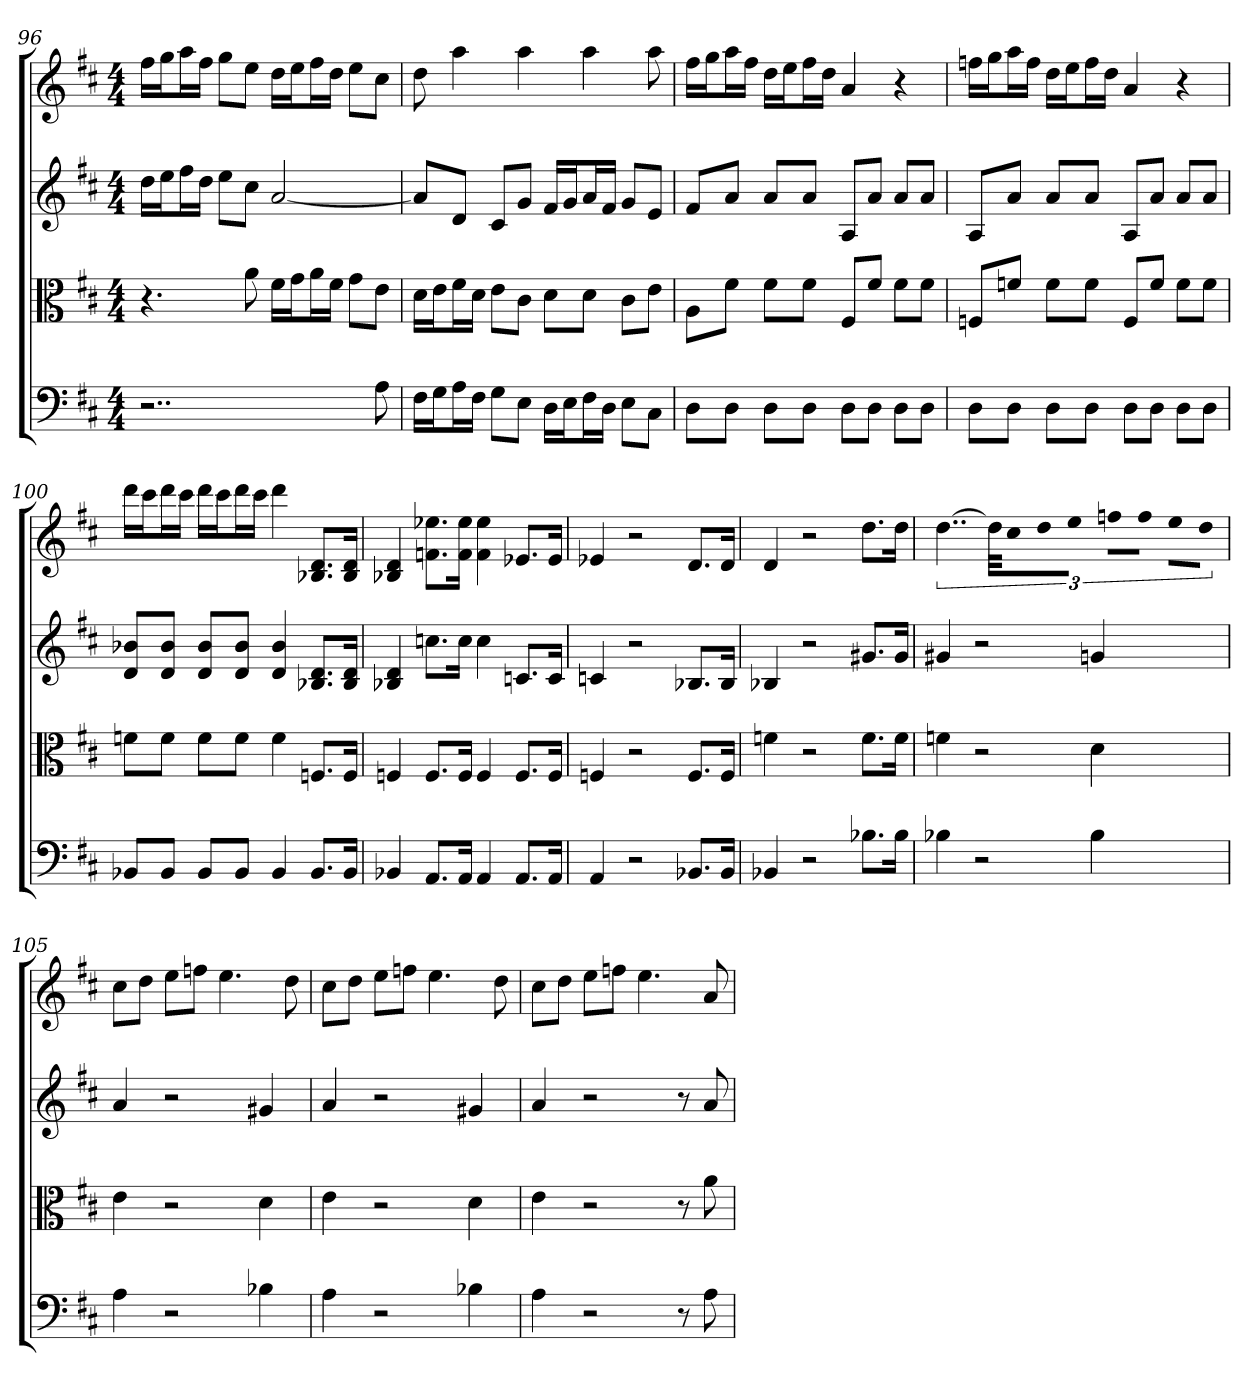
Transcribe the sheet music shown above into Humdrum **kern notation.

**kern	**kern	**kern	**kern
*part4	*part3	*part2	*part1
*staff4	*staff3	*staff2	*staff1
*clefF4	*clefC3	*clefG2	*clefG2
*k[f#c#]	*k[f#c#]	*k[f#c#]	*k[f#c#]
*D:	*D:	*D:	*D:
*M4/4	*M4/4	*M4/4	*M4/4
=96	=96	=96	=96
2..r	4.r	16dd\LL	16ff#\LL
.	.	16ee\J	16gg\J
.	.	16ff#\L	16aa\L
.	.	16dd\JJ	16ff#\JJ
.	.	8ee\L	8gg\L
.	8a	8cc#\J	8ee\J
.	16f#\LL	[2a	16dd\LL
.	16g\J	.	16ee\J
.	16a\L	.	16ff#\L
.	16f#\JJ	.	16dd\JJ
.	8g\L	.	8ee\L
8A	8e\J	.	8cc#\J
=97	=97	=97	=97
16F#\LL	16d\LL	8a/L]	8dd
16G\J	16e\J	.	.
16A\L	16f#\L	8d/J	4aa
16F#\JJ	16d\JJ	.	.
8G\L	8e\L	8c#/L	.
8E\J	8c#\J	8g/J	4aa
16D\LL	8d\L	16f#/LL	.
16E\J	.	16g/J	.
16F#\L	8d\J	16a/L	4aa
16D\JJ	.	16f#/JJ	.
8E\L	8c#\L	8g/L	.
8C#\J	8e\J	8e/J	8aa
=98	=98	=98	=98
8D\L	8A\L	8f#/L	16ff#\LL
.	.	.	16gg\J
8D\J	8f#\J	8a/J	16aa\L
.	.	.	16ff#\JJ
8D\L	8f#\L	8a/L	16dd\LL
.	.	.	16ee\J
8D\J	8f#\J	8a/J	16ff#\L
.	.	.	16dd\JJ
8D\L	8F#/L	8A/L	4a
8D\J	8f#/J	8a/J	.
8D\L	8f#\L	8a/L	4r
8D\J	8f#\J	8a/J	.
=99	=99	=99	=99
8D\L	8Fn/L	8A/L	16ffn\LL
.	.	.	16gg\J
8D\J	8fn/J	8a/J	16aa\L
.	.	.	16ff\JJ
8D\L	8f\L	8a/L	16dd\LL
.	.	.	16ee\J
8D\J	8f\J	8a/J	16ff\L
.	.	.	16dd\JJ
8D\L	8F/L	8A/L	4a
8D\J	8f/J	8a/J	.
8D\L	8f\L	8a/L	4r
8D\J	8f\J	8a/J	.
=100	=100	=100	=100
8BB-X/L	8fn\L	8d/ 8b-X/L	16ddd\LL
.	.	.	16ccc#\J
8BB-/J	8f\J	8d/ 8b-/J	16ddd\L
.	.	.	16ccc#\JJ
8BB-/L	8f\L	8d/ 8b-/L	16ddd\LL
.	.	.	16ccc#\J
8BB-/J	8f\J	8d/ 8b-/J	16ddd\L
.	.	.	16ccc#\JJ
4BB-	4f	4d 4b-	4ddd
8.BB-/L	8.Fn/L	8.B-X/ 8.d/L	8.B-X/ 8.d/L
16BB-/Jk	16F/Jk	16B-/ 16d/Jk	16B-/ 16d/Jk
=101	=101	=101	=101
4BB-X	4Fn	4B-X 4d	4B-X 4d
8.AA/L	8.F/L	8.ccn\L	8.fn\ 8.ee-X\L
16AA/Jk	16F/Jk	16cc\Jk	16f\ 16ee-\Jk
4AA	4F	4cc	4f 4ee-
8.AA/L	8.F/L	8.cn/L	8.e-X/L
16AA/Jk	16F/Jk	16c/Jk	16e-/Jk
=102	=102	=102	=102
4AA	4Fn	4cn	4e-X
2r	2r	2r	2r
8.BB-X/L	8.F/L	8.B-X/L	8.d/L
16BB-/Jk	16F/Jk	16B-/Jk	16d/Jk
=103	=103	=103	=103
4BB-X	4fn	4B-X	4d
2r	2r	2r	2r
8.B-X\L	8.f\L	8.g#X/L	8.dd\L
16B-\Jk	16f\Jk	16g#/Jk	16dd\Jk
=104	=104	=104	=104
4B-X	4fn	4g#X	[6..dd
2r	2r	2r	.
.	.	.	48dd\KLL]
.	.	.	16cc#\J
.	.	.	16dd\L
.	.	.	16ee\JJ
.	.	.	8ffn\L
.	.	.	8ff\J
4B-	4d	4gn	8ee\L
.	.	.	8dd\J
=105	=105	=105	=105
4A	4e	4a	8cc#\L
.	.	.	8dd\J
2r	2r	2r	8ee\L
.	.	.	8ffn\J
.	.	.	4.ee
4B-X	4d	4g#X	.
.	.	.	8dd
=106	=106	=106	=106
4A	4e	4a	8cc#\L
.	.	.	8dd\J
2r	2r	2r	8ee\L
.	.	.	8ffn\J
.	.	.	4.ee
4B-X	4d	4g#X	.
.	.	.	8dd
=107	=107	=107	=107
4A	4e	4a	8cc#\L
.	.	.	8dd\J
2r	2r	2r	8ee\L
.	.	.	8ffn\J
.	.	.	4.ee
8r	8r	8r	.
8A	8a	8a	8a
=	=	=	=
*-	*-	*-	*-
